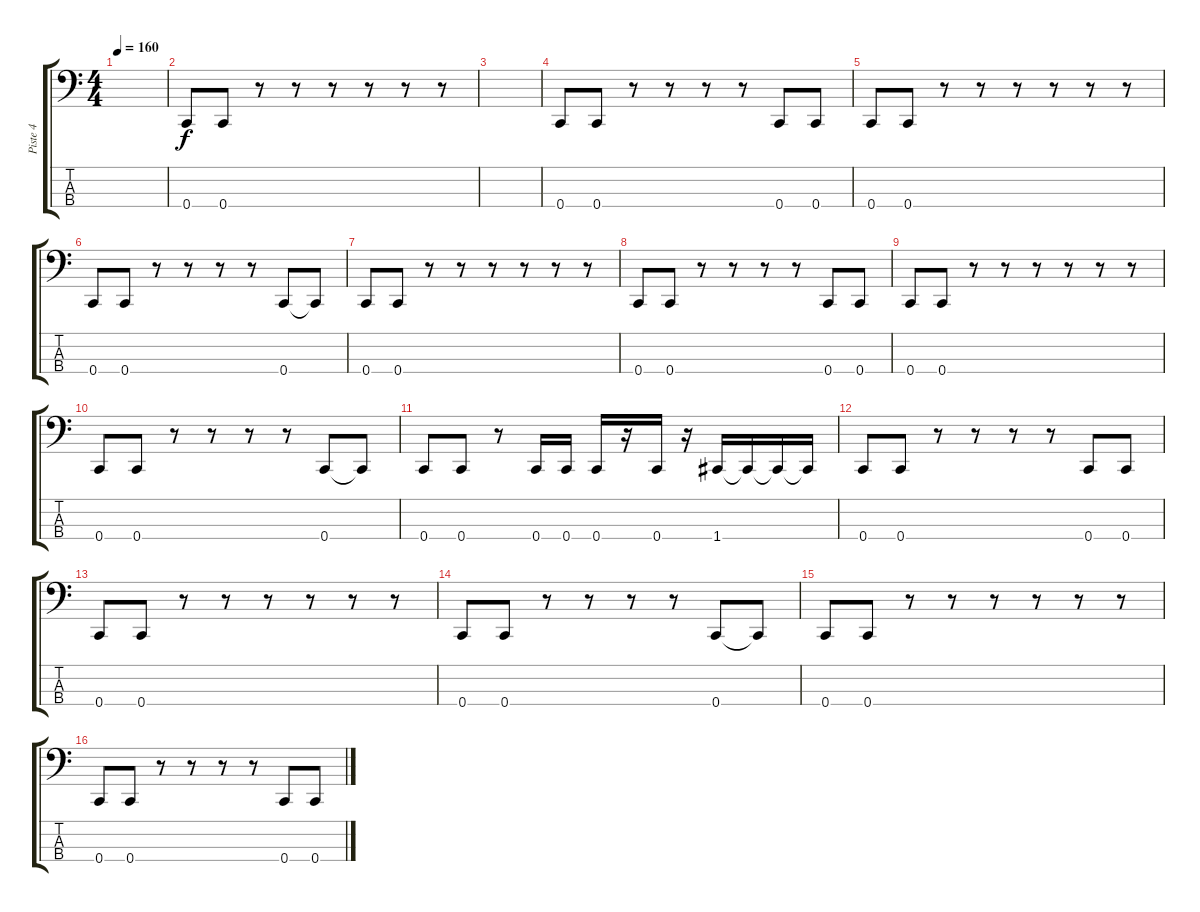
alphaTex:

\track ("Piste 4" "Piste 4") {instrument electricbassfinger}
\staff {score tabs}
\tuning (F2 C2 G1 C1) {hide}
\ts (4 4)
\tempo 160
\clef f4
\ks c
|
0.4.8 0.4.8 r.8 r.8 r.8 r.8 r.8 r.8 |
|
0.4.8 0.4.8 r.8 r.8 r.8 r.8 0.4.8 0.4.8 |
0.4.8 0.4.8 r.8 r.8 r.8 r.8 r.8 r.8 |
0.4.8 0.4.8 r.8 r.8 r.8 r.8 0.4.8 0.4{t}.8 |
0.4.8 0.4.8 r.8 r.8 r.8 r.8 r.8 r.8 |
0.4.8 0.4.8 r.8 r.8 r.8 r.8 0.4.8 0.4.8 |
0.4.8 0.4.8 r.8 r.8 r.8 r.8 r.8 r.8 |
0.4.8 0.4.8 r.8 r.8 r.8 r.8 0.4.8 0.4{t}.8 |
0.4.8 0.4.8 r.8 0.4.16 0.4.16 0.4.16 r.16 0.4.16 r.16 1.4.16 1.4{t}.16 1.4{t}.16 1.4{t}.16 |
0.4.8 0.4.8 r.8 r.8 r.8 r.8 0.4.8 0.4.8 |
0.4.8 0.4.8 r.8 r.8 r.8 r.8 r.8 r.8 |
0.4.8 0.4.8 r.8 r.8 r.8 r.8 0.4.8 0.4{t}.8 |
0.4.8 0.4.8 r.8 r.8 r.8 r.8 r.8 r.8 |
0.4.8 0.4.8 r.8 r.8 r.8 r.8 0.4.8 0.4.8
